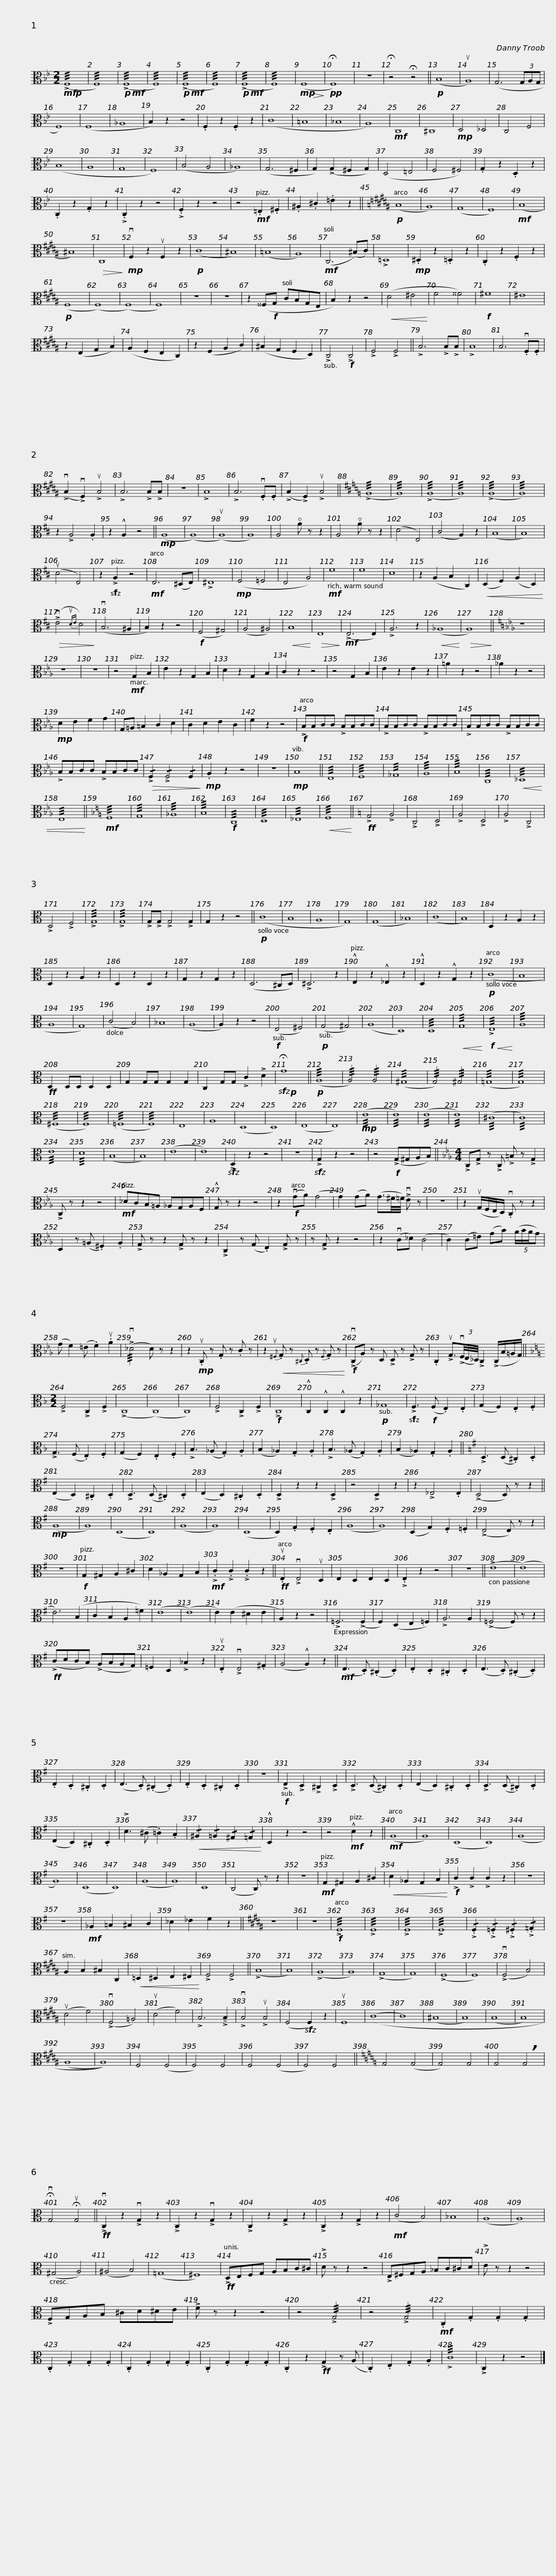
X:1
L:1/8
M:2/2
I:linebreak $
K:Bb
V:1 alto
V:1
!mf!!p! (!///!!>!F,8 | !///!F,8) |!p!!mf! (!///!!>!F,8 | !///!F,8) |!p!!mf! (!///!!>!F,8 | %5
 !///!F,8) |!p!!mf! (!///!!>!F,8 | !///!F,8) |!mp!!>(! (F,8!>)! |!pp! !fermata!F,8) | %10
 z8 | !fermata!z4 !fermata!z4 ||!p! (B,8 | uA,8) | (G,6 (3G,A,G, | %15
 F,8) | (F,8 |$ _A,8 | B,2) z2 z4 | .F,2 z2 .F,2 z2 | %20
 (C8 | =B,8 | _B,8 | A,8) |!mf! C,8 | %25
 ^C,8 |!mp! D,4 _D,4 | C,4 F,4 | (B,8 | A,8 | %30
 G,8 | F,8) | (B,4 A,4 |$ _A,8) | (G,6 ^F,2 | %35
 G,2) (!>!G,2 ^F,2 G,2) | (D,4 =E,4 | F,4 ^F,4) | .G,2 z2 .D,2 z2 | .C,2 z2 .G,2 z2 | %40
 !>!.C,2 z2 z4 | !>!.F,2 z2 z4 | z4!mf! .=E,2 .^F,2 |$ .^A,2 .^C2 .=E2 z2 ||[K:B]!p! (B,8 | %45
 A,8) | (G,8 | F,8) |!mf! (B,8 | ^B,8) | %50
!>(! C,8!>)! |!mp! vF,2 z2 uF,2 z2 |!p! (C8 | ^B,8) | (=B,8 | %55
 A,8) |!mf! (C,6 (^B,)C) |$ !>!=D,8 |!mp! .^D,2 z2 .=D,2 z2 | .C,2 z2 .F,2 z2 | %60
!p! (F,8 | (F,8) | (F,8) | F,8) | z8 | %65
 z8 | z2 (^^F,!f!G, CB,G,E, | B,2) z2 z4 |!<(! (D4 ^E4!<)! | F4 ^^F4) |$ %70
!f! ^F8 | ^E8 | z2 (E,2 G,2 B,2) | (A,2 F,2 E,2 C,2) | z2 (F,2 A,2 C2) | %75
 (^B,2 G,2 F,2 D,2) | !>!C,4!f! !>!C,4 | !>!F,4 !>!F,4 || !>!B,6 !>!B,!>!B, | !>!B,8 | %80
 B,6 .vF,.F, | (!>!vB,2 !>!vF,2) !>!uB,4 |$ !>!B,6 !>!B,!>!B, | z8 | !>!B,8 | %85
 !>!B,6 .vF,.F, | (!>!B,2 !>!F,2) !>!uB,4 ||[K:D] (!///!!>!A,8 | !///!A,8) | (!///!!>!A,8 | %90
 !///!A,8) | (!///!!>!A,8 | !///!A,8) | z2 !>!A,4 .A,2 | z2 !^!A,2 z4 || %95
!mp! (A,8 |$ (A,8) | (uA,8) | A,8) | A,4 !open!A z z2 | %100
 A,4 !open!A z z2 | (D4 E,4) | (C4 A,2) z2 | (B,8 | B,8) | %105
 (uD4 E,4) | z2!sfz! !>!A,2 z4 |!mf! E,6 (^D,E,) | !>!^E,8 |$!mp! (F,4 =F,4 | %110
 E,4 A,4) |!mf! F8 | F8 | D8 | z2 (A,2 B,2 C,2) | %115
!<(! (D,2 F,2) (A,2 D,2)!<)! |!>(! (!>!vE4{uDE} D4)!>)! | (vB,6 ^A,2 | B,2) z2 z4 |!f! (F,4 ^G,4) | %120
 (A,4 ^A,4) |!<(! B,8!<)! |!>(! E,8!>)! |$!mf! (!>!E,6 E,2) | !>!A,6 z2 | %125
!<(! (_A,8!<)! |!>(! A,8)!>)! ||[K:Eb] z8 | z8 | z8 | %130
 z4!mf! G,2 B,2 | E2 z2 G,2 B,2 | D2 z2 G,2 B,2 | C2 z2 z4 | z4 G,2 B,2 | %135
 E2 z2 E2 z2 |$ =A2 z2 z4 | _A2 z2 z4 |!mp! D2 E2 F2 G2 | G,=A, =B,2 C2 D2 | %140
 C2 D2 E2 C2 | F2 z2 z4 |!f! !>!B,B,CC !>!B,B,CC | !>!B,B,CC !>!B,B,CC |$ !>!B,B,CC !>!B,B,CC | %145
 !>!B,B,CC !>!B,B,CC |!>(! !/!!>!F,2 !/!!>!F,4 !/!F,2!>)! |!mp! .A,2 z2 z4 | z8 |!mp! B,8 || %150
 !///!E,8 | !///!F,8 | !///!_G,8 | !///!A,8 | !///!B,8 | %155
 !///!C,8 |!<(! !///!_D,8 |$ !///!E,8!<)! ||[K:F]!mf! !///!F,8 | !///!G,8 | %160
 !///!_A,8 | !///!B,8 |!f! !///!C,8 | !///!D,8 | !///!_E,8 | %165
!<(! !///!F,8!<)! ||[K:C]!ff! !>!G,4 !>!A,4 | !>!C,4 !>!D,4 | !>!A,4 !>!D,4 | !>!A,4 !>!C,4 | %170
 !>!D,4 !>!F,4 |$ !///!!>!G,8 | !///!!>!G,8 | !>!G,!>!G, !>!G,4 !>!G,2 | G,2 z2 z4 || %175
!p! (C8 | B,8 | A,8 | G,8) | (G,8 | %180
 _B,8) | (C8 | B,8) | D,2 z2 A,2 z2 | D,2 z2 A,2 z2 |$ %185
 D,2 z2 D,2 z2 | G,2 z2 G,2 z2 | (D,6 ^C,D,) | !>!^D,6 z2 | !^!E,2 z2 !^!_E,2 z2 | %190
 !^!D,2 z2 !^!G,2 z2 |!p! (C8 | B,8 | A,8 | G,8) | %195
 (C4 B,4) | _B,8 | (A,8 |$ A,2) z2 z4 |!f! (E,4 ^F,4) | %200
!p! (G,4 ^G,4) | (A,8 | D,8) | !///!D,8 |!<(! !///!G,8!<)! | %205
!f!!<(! !///!!>!E,8!<)! | !///!A,8 |!ff! D,2 D,D, D,2 D,2 | G,2 G,G, G,2 G,2 | C,2 G,G, !>!C2 !>!D2 | %210
!sfz!!p! !fermata!G8 ||$!p! (!///!A,8 | !///!A,4) !///!A,4 | (!///!^G,8 | !///!G,4) !///!^G,4 | %215
 (!///!=G,8 | !///!G,8) | (!///!^F,8 | !///!F,8) | (!///!=F,8 | %220
 !///!F,8) | E,8 | A,8 | (D,8 | D,8) | %225
 (E,8 | E,8) |!mp! (!///!E8 | !///!E8) |$ (!///!E8 | %230
 !///!E8) | (!///!^C8 | !///!C8) | !///!E8 | !///!D8 | %235
 (B,8 | B,8) | (E8 | E8) |!sfz! !>!D,2 z2 z4 | %240
 z8 |!sfz! !>!G,2 z2 z4 | z4!f! (!>!G,^G,A,B,) ||$[K:Eb][M:4/4] !>!C,!>!G, z !>!C, !>!=B, z !>!G,2 | !>!C, z z2 z4 | %245
!mf! _DCB,=A, _A,G,A,F, | !^!G, z z2 z4 | z2!f! (vGA) (G4 | G2) (GA) (G3/2^F/4=F/4) !>!vE z | z8 |$ %250
 z2 (uG,/F,/E,/D,/) .vC, z z2 | D,2 z (=A, .^F,2) .A,2 | !>!G, z z2 !>!G, z z2 | !>!C,2 z (G, .E,2) !>!G, z | z !>!G, z2 z4 | %255
 z2 (vC_D) (C4 |$ C2) (C=E) (GB) (5:4:4(A/B/A/G) | (G F2) (=E .F2) .uA2 | (!///!!>!v_D4 D) z z2 | z2!mp! .uC, z .G, z .C z | %260
 z2!<(!{u^F,} .G, z{^C,} .D, z{F,} .G, z!<)! |$!f! (!>!vC,A,) z D, !>!D, z !>!G, z | .C,2 !>!uG,3/2(3(!>!vF,/4E,/4_D,/4) !>!C,2 (!>!C,/B,/=A,/G,/) ||[K:F][M:2/2] !>!F,4 !>!C,2 !>!F,2 | (!>!C,8 | %265
 (C,8) | C,8) | !>!F,4 !>!C,2 !>!F,2 |!f! !>!C,8 |$ !^!C,2 !^!C,2 !^!C,2 z2 | %270
!p! _G,8 |!sfz! !>!F,3!f! (F, .E,2) .E,2 | (G,2 F,2) .E,2 .F,2 | !>!G,3 (F, .E,2) .F,2 | (G,2 F,2) .E,2 .F,2 | %275
 !>!B,3 (_A, .G,2) .A,2 | (B,2 _A,2) .G,2 .A,2 | !>!B,3 (_A, .G,2) .A,2 |$ (B,2 _A,2) .G,2 .A,2 ||[K:G] !>!D,3 (D, .^C,2) .D,2 | %280
 (E,2 D,2) .^C,2 .D,2 | !>!D,3 (D, .^C,2) .D,2 | (E,2 D,2) .^C,2 .D,2 | !>!D,2 z2 z2 !>!D,2 | z4 !>!D,2 z2 | %285
 z2 !>!_E,4 .E,2 |$ (!>!D,4 D,) z z2 ||!mp! (A,8 | A,8) | (D,8 | %290
 D,8) | (A,8 | A,8) | (D,8 | D,2) .G,2 .F,2 .E,2 | %295
 (A,8 | A,8) | (D,2 G,2) .F,2 .=F,2 | (!>!E,4 E,) z z2 | z8 |$ %300
!f! G,2 ^G,2 A,2 ^C2 | D2 _A,2 G,2 B,2 |!mf! !>!.C2 !>!.C2 !>!.C2 z2 ||!ff! .uE,2 !>!vE,4 uD,2 | E,2 D,2 E,2 D,2 | %305
 !>!.E,2 z2 z4 | z8 || (!>!E8 | (E8) | E6) (B,2 | %310
 C2 B,2 A,2 =F2) | (E8 |$ (E8) | E2) (E2 ^D2 E2 | A,2) z2 z4 | %315
 !>!=F,6 (!>!F,2 | F,2) (D,2 E,2 =F,2) | !>!A,6 A,2 | (!>!=F,4 F,) z z2 |!ff! (!>!CDCB,) (!>!A,B,A,G,) | %320
 =F,2 D,2 !>!_B,2 z2 | .uE,2 !>!vE,4 .^G,2 |$ (A,4 !^!A,2) z2 ||!mf! (E,3 .D,) (.^C,2 .D,2) | .E,2 .D,2 .^C,2 .D,2 | %325
 (E,3 .D,) (.^C,2 .D,2) | .E,2 .D,2 .^C,2 .D,2 | (E,3 .D,) (.^C,2 .D,2) | .E,2 .D,2 .^C,2 .D,2 | z8 |$ %330
!f! !>!E,2 !>!D,2 !>!^C,2 !>!D,2 | !>!D,3 (D, .^C,2) .D,2 | (E,2 D,2) .^C,2 .D,2 | !>!D,3 (D, .^C,2) .D,2 | (E,2 D,2) .^C,2 .D,2 | %335
 !>!D3 (^C .=C2) .B,2 |!<(! !/!^A,2 !/!=A,2 !/!^G,2 !/!=G,2!<)! |$ !^!D,2 z2 z4 | z4!mf! !^!D2 z2 ||!mf! (A,8 | %340
 A,8) | (D,8 | D,8) | (A,8 | A,8) | %345
 (D,8 | D,8) | (A,8 | A,8) | D,8 | %350
 (C,4 C,) z z2 | z8 |$!mf! G,2 ^G,2 A,2 ^C2 |!<(! D2 _A,2 G,2 B,2!<)! |!f! !>!C2 !>!C2 !>!C2 z2 | %355
 z8 | z8 |!mf! _A,2 =B,2 ^B,2 C2 | _D2 _E2 F2 z2 ||[K:B] z8 | %360
 z8 |!f! !///!!>!F,8 | !///!!>!F,8 | !///!!>!F,8 |$ !///!!>!F,8 | %365
 !/!!>!.F,2 !/!!>!.=F,2 !/!!>!.^F,2 !/!!>!.=G,2 | A,2 B,2 ^B,2 C,2 |!<(! =D,2 ^D,2 E,2 ^E,2!<)! | !>!F,4 !>!F,4 || (!>!B,8 | %370
 B,8) | (!>!A,8 | A,8) | (!>!G,8 | G,8) | %375
 (!>!F,8 | F,8) |$ (!>!vF,4 B,4) | (uD4 F4) | (!>!vF,4 =A,4) | %380
 (uD4 F4) | !>!B,6 !>!!tenuto!B,2 | !>!vB,4 !>!uB,4 | (F,4!sfz! F,2) z2 | uF,8 | %385
 ((C8 | C8) | (^B,8 | B,8) | (B,8 | %390
 B,8) | (A,8 | A,8)) |$ F,4 (F,4 | F,4) F,4 | %395
 F,4 (F,4 | F,4) F,4 ||[K:C] G,4 (G,4 | G,4) G,4 | G,4 !breath!G,4 | %400
 !fermata!vG,4 !fermata!uG,4 ||!ff! !>!vC,2 z2 !>!vG,2 z2 | !>!C,2 z2 !>!vG,2 z2 | !>!C,2 z2 !>!G,2 z2 | !>!C,2 z2 !>!G,2 z2 |$ %405
!mf! (C4 B,4) | _B,8 | (A,8 | A,8) | (^G,4 A,4) | %410
 (^A,4 B,4) | (=G,8 | ^F,8) |!ff! !>!D,E,F,G, A,B,C^C | !>!D z z2 z4 | %415
 !>!E,^F,G,A, _B,C^CD |$ !>!E z z2 z4 | !>!F,G,A,B, ^CD^DE | !>!F z z2 z4 | z4 !///!!>!G,4 | %420
 z4 !///!!>!G,4 |!mf! .C,2 .G,2 .G,2 .G,2 | .C,2 .G,2 .G,2 .G,2 | .C,2 .G,2 .G,2 .G,2 | .C,2 .G,2 .G,2 .G,2 | %425
 .C,2 z2!ff! !>!G,2 z (A, |$ .C,2) .E,2 .G,2 .A,2 | !///!!>!C8 | !>!C,2 z2 z4 |] %429
